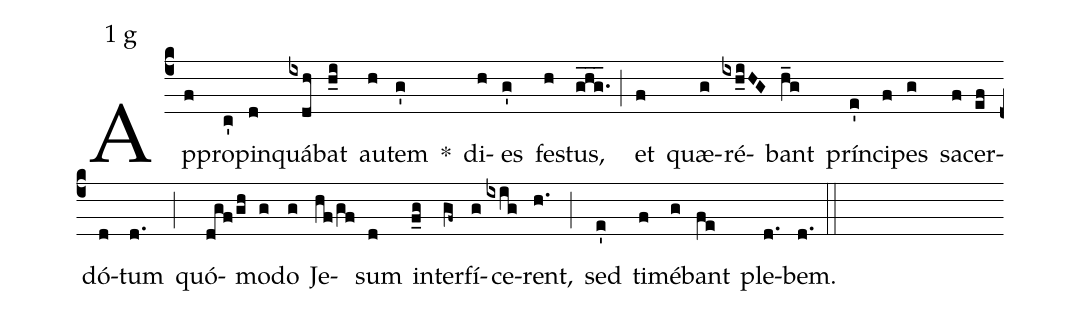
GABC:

mode:1 g;
%%
(c4) Ap(f)pro(c')pin(d)quá(ixdh)bat(h_i) au(h)tem(g') *() di(h)es(g') fe(h)stus,(ghg.___) (;) et(f) quæ(g)ré(ixh_iHG)bant(h_g) prín(e')ci(f)pes(g) sa(f)cer(ef)dó(d)tum(d.) (;) quó(dgf/gh)mo(g)do(g) Je(hf/gf)sum(d) in(f_g)ter(gf~)fí(g)ce(ixig)rent,(h.) (;) sed(e') ti(f)mé(g)bant(fe) ple(d.)bem.(d.) (::)
